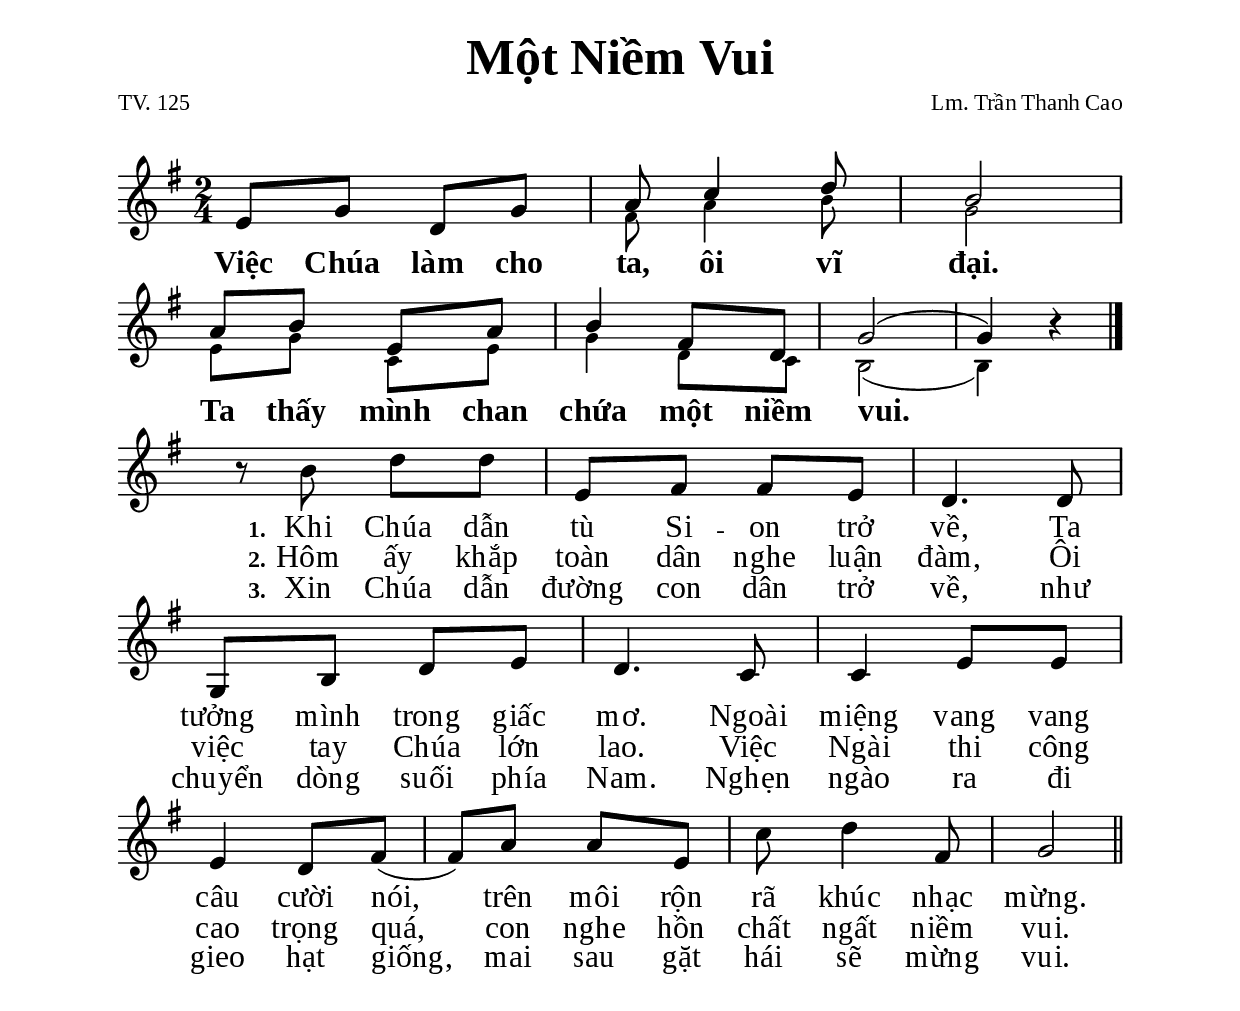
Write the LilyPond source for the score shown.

% Cài đặt chung
\version "2.20.0"
\include "english.ly"

\header {
  title = \markup { \fontsize #3 "Một Niềm Vui" }
  poet = "TV. 125"
  composer = "Lm. Trần Thanh Cao"
  arranger = " "
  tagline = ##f
}

\paper {
  #(set-paper-size "a4")
  top-margin = 10\mm
  bottom-margin = 10\mm
  left-margin = 20\mm
  right-margin = 20\mm
  indent = #0
  #(define fonts
    (make-pango-font-tree
      "Liberation Serif"
      "Liberation Serif"
      "Liberation Serif"
      (/ 20 20)))
  page-count = #1
}

% Nhạc điệp khúc
nhacDiepKhucSop = \relative c' {
  e8 g d g |
  a c4 d8 |
  b2 |
  a8 b e, a |
  b4 fs8 d |
  g2 ( |
  g4) r \bar "|."
}

nhacDiepKhucBass = \relative c' {
  \skip 2
  fs8 a4 b8 |
  g2 |
  e8 g c, e |
  g4 d8 c |
  b2 ( |
  b4) r
}

% Nhạc phiên khúc
nhacPhienKhuc = \relative c' {
  r8 b' d d |
  e, fs fs e |
  d4. d8 |
  g, b d e |
  d4. c8 |
  c4 e8 e |
  e4 d8 fs ( |
  fs) a a e |
  c' d4 fs,8 |
  g2 \bar "||"
}

% Lời điệp khúc
loiDiepKhuc = \lyricmode {
  Việc Chúa làm cho ta, ôi vĩ đại.
  Ta thấy mình chan chứa một niềm vui.
}

% Lời phiên khúc
loiPhienKhucMot = \lyricmode {
  \set stanza = #"1."
  Khi Chúa dẫn tù Si -- on trở về,
  Ta tưởng mình trong giấc mơ.
  Ngoài miệng vang vang câu cười nói,
  trên môi rộn rã khúc nhạc mừng.
}

loiPhienKhucHai = \lyricmode {
  \set stanza = #"2."
  Hôm ấy khắp toàn dân nghe luận đàm,
  Ôi việc tay Chúa lớn lao.
  Việc Ngài thi công cao trọng quá,
  con nghe hồn chất ngất niềm vui.
}

loiPhienKhucBa = \lyricmode {
  \set stanza = #"3."
  Xin Chúa dẫn đường con dân trở về,
  như chuyển dòng suối phía Nam.
  Nghẹn ngào ra đi gieo hạt giống,
  mai sau gặt hái sẽ mừng vui.
}

% Dàn trang
\score {
  \new ChoirStaff <<
    \new Staff = diepKhuc \with {
        \consists "Merge_rests_engraver"
        \magnifyStaff #(magstep +1)
      }
      <<
      \new Voice = beSop {
        \voiceOne \key g \major \time 2/4 \nhacDiepKhucSop
      }
      \new Voice = beBas {
        \override NoteHead.font-size = #-2
        \voiceTwo \key g \major \time 2/4 \nhacDiepKhucBass
      }
    >>
    \new Lyrics \lyricsto beSop \loiDiepKhuc
  >>
  \layout {
    \override Lyrics.LyricText.font-series = #'bold
    \override Lyrics.LyricText.font-size = #+3
    \override Lyrics.LyricSpace.minimum-distance = #3.0
    \override Score.BarNumber.break-visibility = ##(#f #f #f)
    \override Score.SpacingSpanner.uniform-stretching = ##t
  }
}

\score {
  \new ChoirStaff <<
    \new Staff = phienKhuc \with {
        \magnifyStaff #(magstep +1)
      }
      <<
      \new Voice = beSop {
        \key g \major \time 2/4 \nhacPhienKhuc
      }
    >>
    \new Lyrics \lyricsto beSop \loiPhienKhucMot
    \new Lyrics \lyricsto beSop \loiPhienKhucHai
    \new Lyrics \lyricsto beSop \loiPhienKhucBa
  >>
  \layout {
    \override Staff.TimeSignature.transparent = ##t
    \override Lyrics.LyricText.font-size = #+3
    \override Lyrics.LyricSpace.minimum-distance = #3.0
    \override Score.BarNumber.break-visibility = ##(#f #f #f)
    \override Score.SpacingSpanner.uniform-stretching = ##t
    \set Score.barAlways = ##t
    \set Score.defaultBarType = ""
  } 
}
